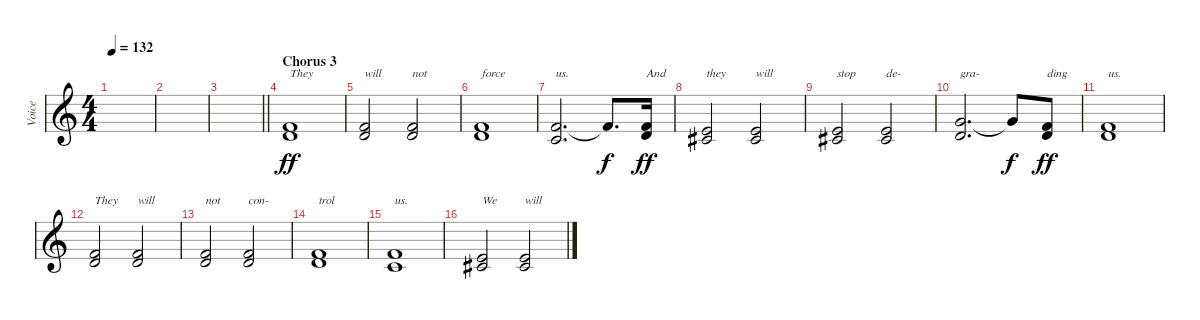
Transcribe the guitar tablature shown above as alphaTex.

\track ("Voice" "Voice") {instrument flute}
\staff {score}
\tuning (E4 B3 G3 D3 A2 E2 B1) {hide}
\ts (4 4)
\tempo 132
\clef g2
\ks c
|
|
\barLineRight lightlight
|
\section ("" "Chorus 3")
(10.3 12.4).1{txt "They" dy ff} |
(10.3 12.4).2{txt "will"} (10.3 12.4).2{txt "not"} |
(10.3 12.4).1{txt "force"} |
(10.3 10.4).2{d txt "us."} 10.3{t}.8{d dy f} (10.3 12.4).16{txt "And" dy ff} |
(9.3 11.4).2{txt "they"} (9.3 11.4).2{txt "will"} |
(9.3 11.4).2{txt "stop"} (9.3 11.4).2{txt "de-"} |
(12.3 12.4).2{d txt "gra-"} 12.3{t}.8{dy f} (10.3 12.4).8{txt "ding" dy ff} |
(10.3 12.4).1{txt "us."} |
(10.3 12.4).2{txt "They"} (10.3 12.4).2{txt "will"} |
(10.3 12.4).2{txt "not"} (10.3 12.4).2{txt "con-"} |
(10.3 12.4).1{txt "trol"} |
(10.3 10.4).1{txt "us."} |
(9.3 11.4).2{txt "We"} (9.3 11.4).2{txt "will"}
